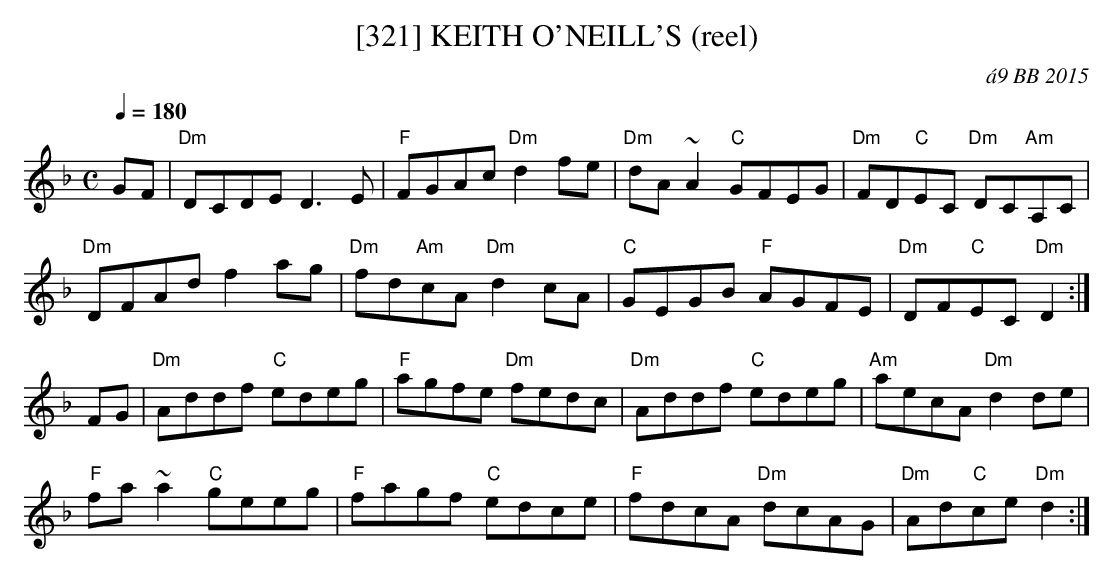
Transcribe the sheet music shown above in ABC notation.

X:1
T:[321] KEITH O'NEILL'S (reel)
C:\'a9 BB 2015
L:1/8
Q:1/4=180
M:C
K:Dm
GF|"Dm"DCDE D3E|"F"FGAc "Dm"d2fe|"Dm"dA~A2 "C"GFEG|"Dm"FD"C"EC "Dm"DC"Am"A,C|
"Dm"DFAd f2ag|"Dm"fd"Am"cA "Dm"d2cA|"C"GEGB "F"AGFE|"Dm"DF"C"EC "Dm"D2:|
FG|"Dm"Addf "C"edeg|"F"agfe "Dm"fedc|"Dm"Addf "C"edeg|"Am"aecA "Dm"d2de|
"F"fa~a2 "C"geeg|"F"fagf "C"edce|"F"fdcA "Dm"dcAG|"Dm"Ad"C"ce "Dm"d2:|
